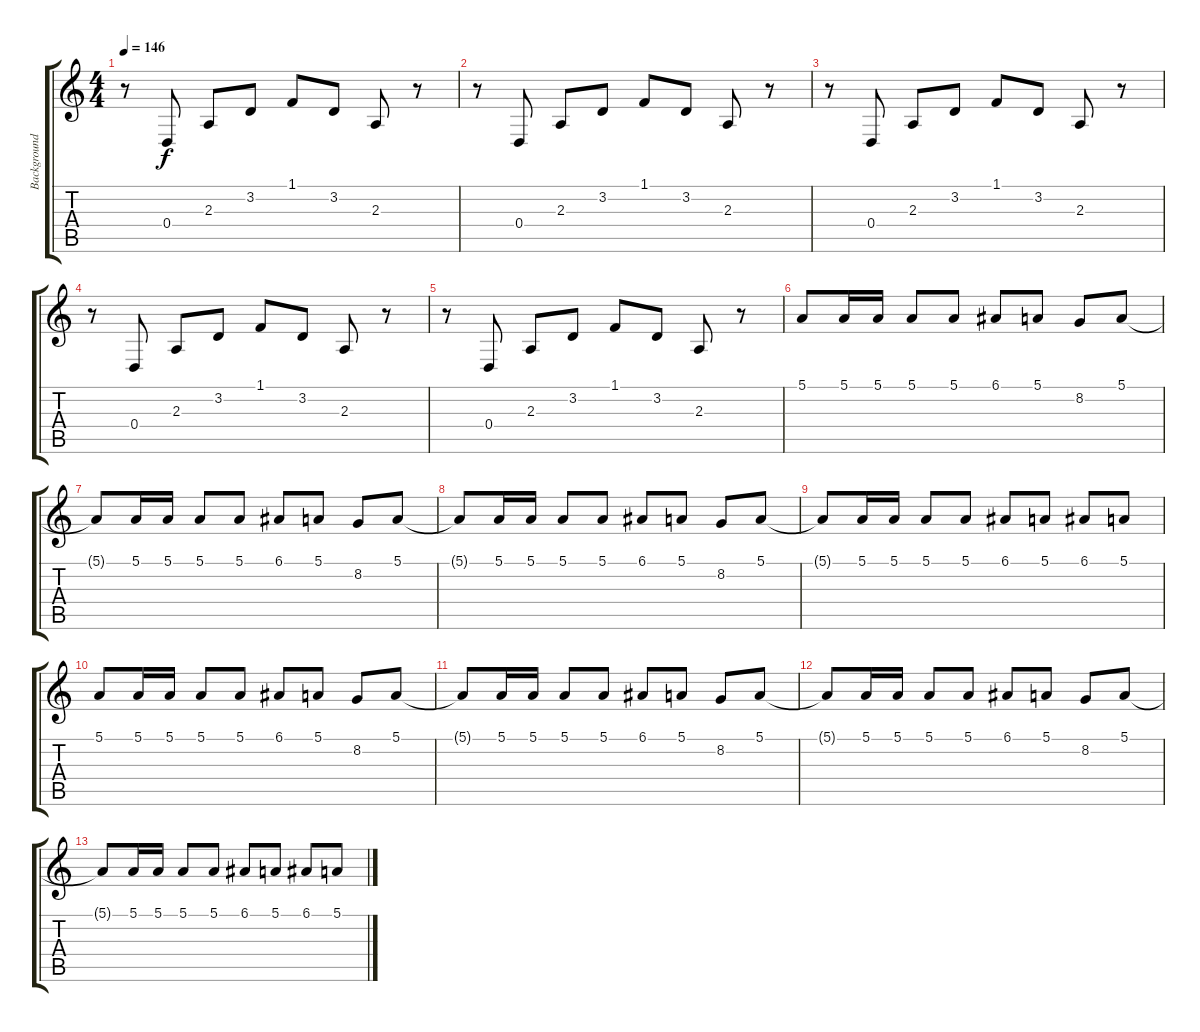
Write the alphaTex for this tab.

\track ("Background" "Background") {instrument tubularbells}
\staff {score tabs}
\tuning (E4 B3 G3 D3 A2 E2) {hide}
\ts (4 4)
\tempo 146
\clef g2
\ks c
r.8{dy f} 0.4.8 2.3.8 3.2.8 1.1.8 3.2.8 2.3.8 r.8 |
r.8 0.4.8 2.3.8 3.2.8 1.1.8 3.2.8 2.3.8 r.8 |
r.8 0.4.8 2.3.8 3.2.8 1.1.8 3.2.8 2.3.8 r.8 |
r.8 0.4.8 2.3.8 3.2.8 1.1.8 3.2.8 2.3.8 r.8 |
r.8 0.4.8 2.3.8 3.2.8 1.1.8 3.2.8 2.3.8 r.8 |
5.1.8{volume 14 instrument harmonica} 5.1.16 5.1.16 5.1.8 5.1.8 6.1.8 5.1.8 8.2.8 5.1.8 |
5.1{t}.8 5.1.16 5.1.16 5.1.8 5.1.8 6.1.8 5.1.8 8.2.8 5.1.8 |
5.1{t}.8 5.1.16 5.1.16 5.1.8 5.1.8 6.1.8 5.1.8 8.2.8 5.1.8 |
5.1{t}.8 5.1.16 5.1.16 5.1.8 5.1.8 6.1.8 5.1.8 6.1.8 5.1.8 |
5.1.8 5.1.16 5.1.16 5.1.8 5.1.8 6.1.8 5.1.8 8.2.8 5.1.8 |
5.1{t}.8 5.1.16 5.1.16 5.1.8 5.1.8 6.1.8 5.1.8 8.2.8 5.1.8 |
5.1{t}.8 5.1.16 5.1.16 5.1.8 5.1.8 6.1.8 5.1.8 8.2.8 5.1.8 |
5.1{t}.8 5.1.16 5.1.16 5.1.8 5.1.8 6.1.8 5.1.8 6.1.8 5.1.8
